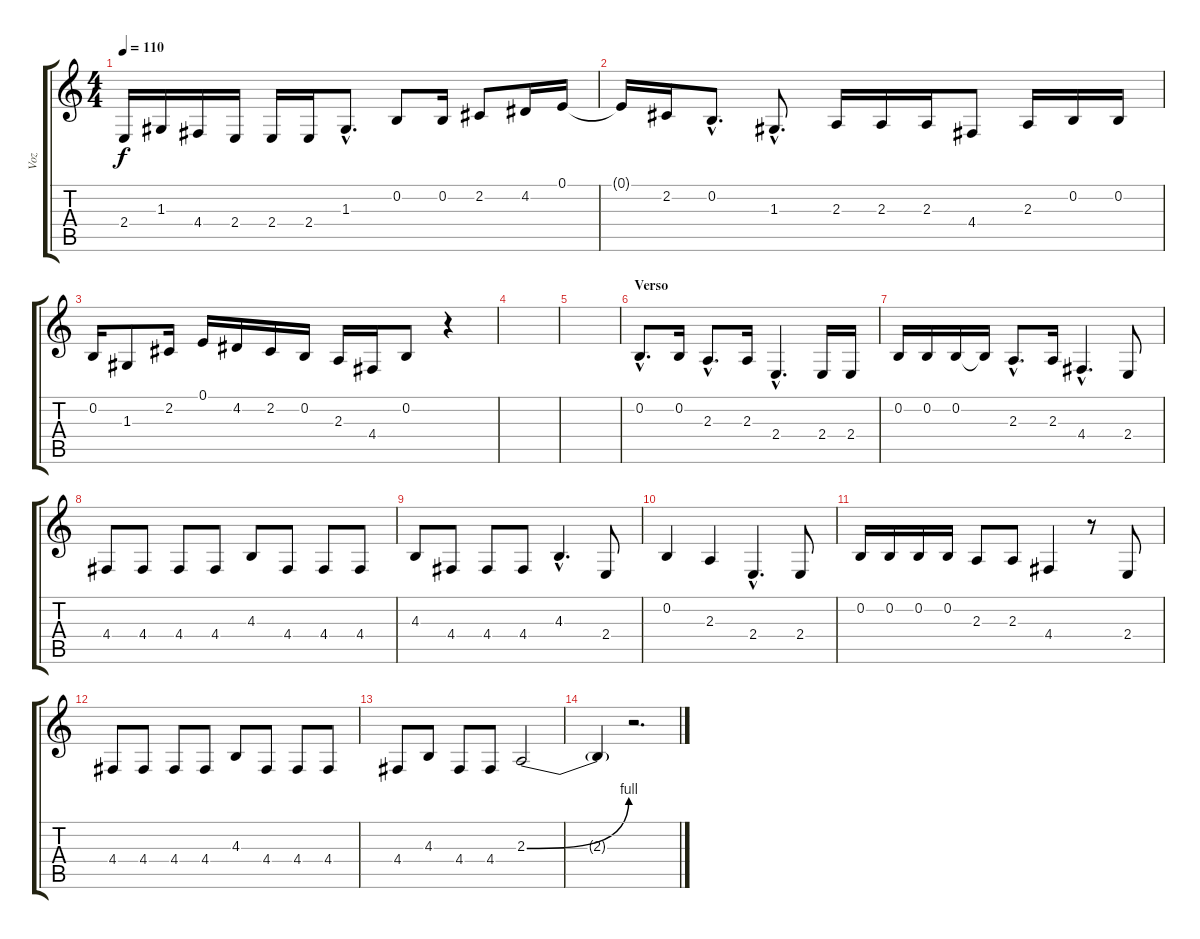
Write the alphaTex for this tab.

\track ("Voz" "Voz") {instrument lead8bassandlead}
\staff {score tabs}
\tuning (E4 B3 G3 D3 A2 E2) {hide}
\ts (4 4)
\tempo 110
\clef g2
\ks c
2.4.16{dy f} 1.3.16 4.4.16 2.4.16 2.4.16 2.4.16 1.3{hac}.8{d} 0.2.8 0.2.16 2.2.8 4.2.16 0.1.16 |
0.1{t}.16 2.2.16 0.2{hac}.8{d} 1.3{hac}.8{d} 2.3.16 2.3.16 2.3.16 4.4.8 2.3.16 0.2.16 0.2.16 |
0.2.16 1.3.8 2.2.16 0.1.16 4.2.16 2.2.16 0.2.16 2.3.16 4.4.16 0.2.8 r.4 |
|
|
\section ("" "Verso")
0.2{hac}.8{d} 0.2.16 2.3{hac}.8{d} 2.3.16 2.4{hac}.4{d} 2.4.16 2.4.16 |
0.2.16 0.2.16 0.2.16 0.2{t}.16 2.3{hac}.8{d} 2.3.16 4.4{hac}.4{d} 2.4.8 |
4.4.8 4.4.8 4.4.8 4.4.8 4.3.8 4.4.8 4.4.8 4.4.8 |
4.3.8 4.4.8 4.4.8 4.4.8 4.3{hac}.4{d} 2.4.8 |
0.2.4 2.3.4 2.4{hac}.4{d} 2.4.8 |
0.2.16 0.2.16 0.2.16 0.2.16 2.3.8 2.3.8 4.4.4 r.8 2.4.8 |
4.4.8 4.4.8 4.4.8 4.4.8 4.3.8 4.4.8 4.4.8 4.4.8 |
4.4.8 4.3.8 4.4.8 4.4.8 2.3{be (bend 0 0 60 4)}.2 |
2.3{t}.4 r.2{d}
